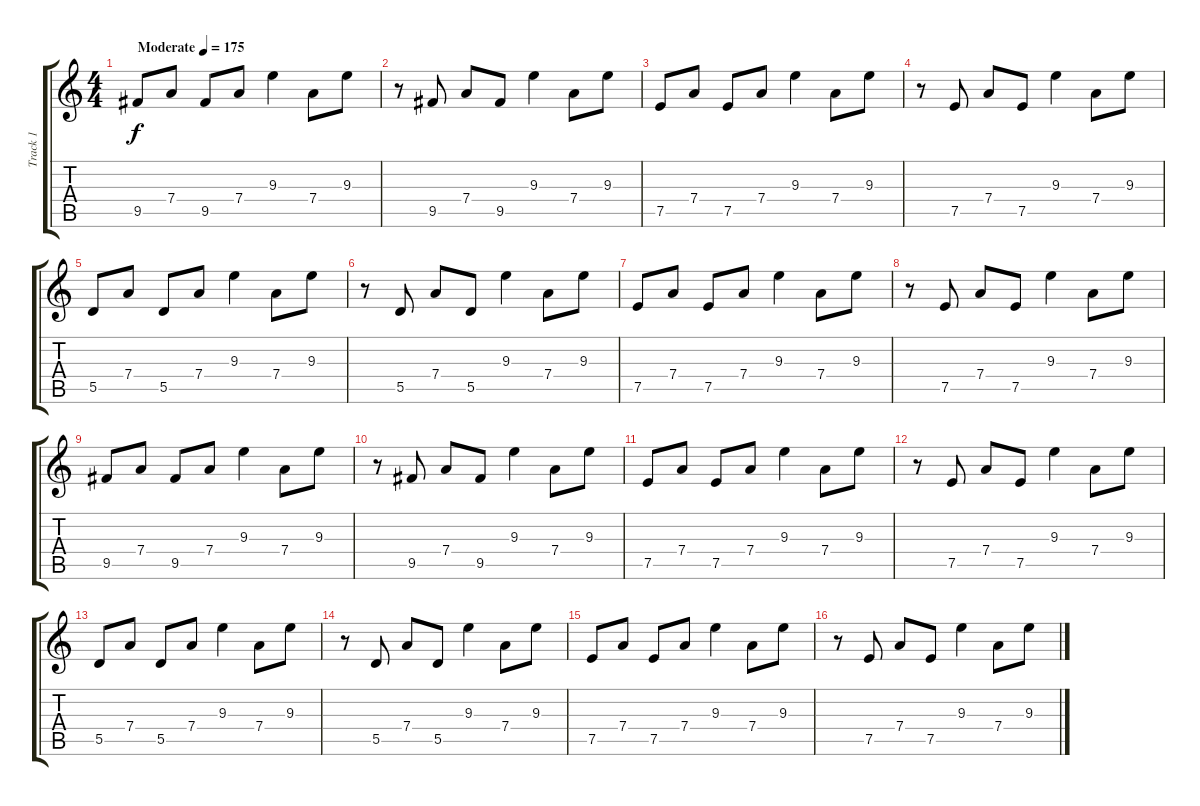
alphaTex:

\track ("Track 1" "Track 1") {instrument electricguitarclean}
\staff {score tabs}
\tuning (E4 B3 G3 D3 A2 E2) {hide}
\ts (4 4)
\tempo (175 "Moderate")
\clef g2
\ks c
9.5.8{dy f instrument electricguitarclean} 7.4.8 9.5.8 7.4.8 9.3.4 7.4.8 9.3.8 |
r.8 9.5.8 7.4.8 9.5.8 9.3.4 7.4.8 9.3.8 |
7.5.8 7.4.8 7.5.8 7.4.8 9.3.4 7.4.8 9.3.8 |
r.8 7.5.8 7.4.8 7.5.8 9.3.4 7.4.8 9.3.8 |
5.5.8 7.4.8 5.5.8 7.4.8 9.3.4 7.4.8 9.3.8 |
r.8 5.5.8 7.4.8 5.5.8 9.3.4 7.4.8 9.3.8 |
7.5.8 7.4.8 7.5.8 7.4.8 9.3.4 7.4.8 9.3.8 |
r.8 7.5.8 7.4.8 7.5.8 9.3.4 7.4.8 9.3.8 |
9.5.8 7.4.8 9.5.8 7.4.8 9.3.4 7.4.8 9.3.8 |
r.8 9.5.8 7.4.8 9.5.8 9.3.4 7.4.8 9.3.8 |
7.5.8 7.4.8 7.5.8 7.4.8 9.3.4 7.4.8 9.3.8 |
r.8 7.5.8 7.4.8 7.5.8 9.3.4 7.4.8 9.3.8 |
5.5.8 7.4.8 5.5.8 7.4.8 9.3.4 7.4.8 9.3.8 |
r.8 5.5.8 7.4.8 5.5.8 9.3.4 7.4.8 9.3.8 |
7.5.8 7.4.8 7.5.8 7.4.8 9.3.4 7.4.8 9.3.8 |
r.8 7.5.8 7.4.8 7.5.8 9.3.4 7.4.8 9.3.8
